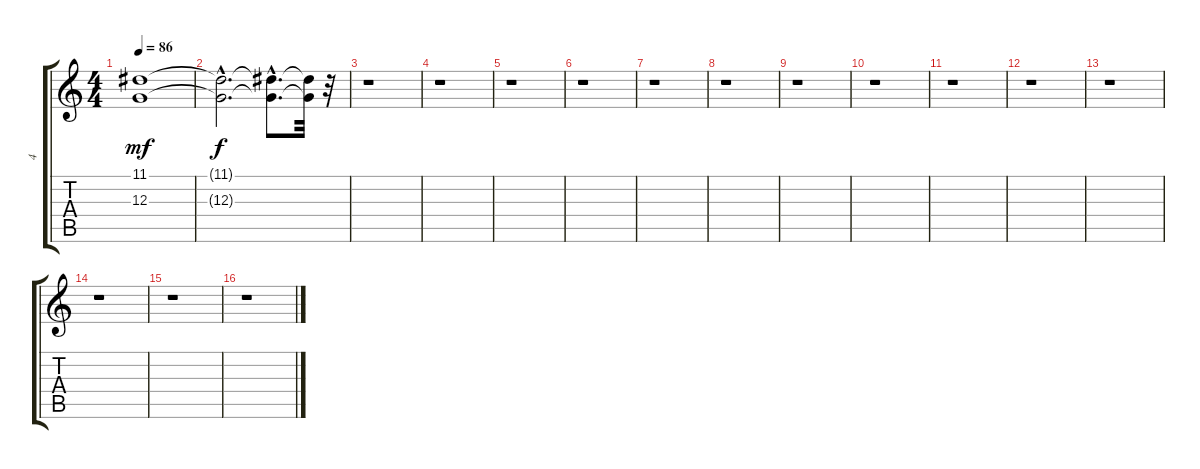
\track ("4" "4") {instrument stringensemble1}
\staff {score tabs}
\tuning (E4 B3 G3 D3 A2 E2) {hide}
\ts (4 4)
\tempo 86
\clef g2
\ks c
(11.1 12.3).1{dy mf} |
(11.1{hac t} 12.3{hac t}).2{d dy f} (11.1{hac t} 12.3{hac t}).8{d} (11.1{t} 12.3{t}).32 r.32 |
r.1 |
r.1 |
r.1 |
r.1 |
r.1 |
r.1 |
r.1 |
r.1 |
r.1 |
r.1 |
r.1 |
r.1 |
r.1 |
r.1
